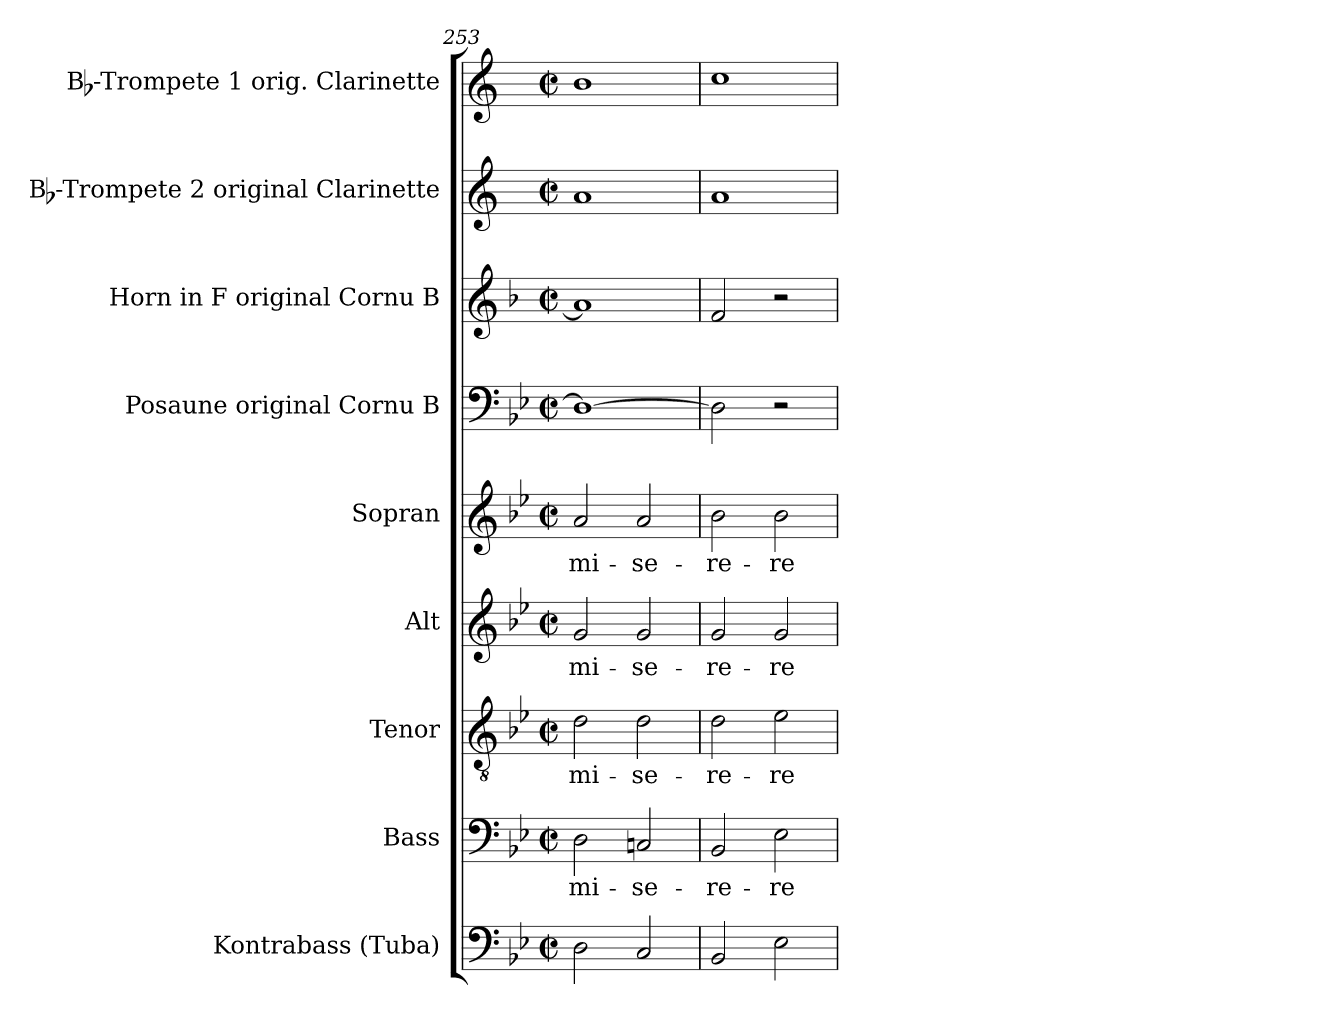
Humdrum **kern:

**kern	**kern	**text	**kern	**text	**kern	**text	**kern	**text	**kern	**kern	**kern	**kern
*part9	*part8	*part8	*part7	*part7	*part6	*part6	*part5	*part5	*part4	*part3	*part2	*part1
*staff9	*staff8	*staff8	*staff7	*staff7	*staff6	*staff6	*staff5	*staff5	*staff4	*staff3	*staff2	*staff1
*I"Kontrabass (Tuba)	*I"Bass	*	*I"Tenor	*	*I"Alt	*	*I"Sopran	*	*I"Posaune original Cornu B	*I"Horn in F original Cornu B	*I"Bb-Trompete 2 original Clarinette	*I"Bb-Trompete 1 orig. Clarinette
*I'Kb.	*I'B.	*	*I'T.	*	*I'A.	*	*I'S.	*	*I'Pos.	*I'Hrn.	*I'Bb Trp. 2	*I'Bb Trp. 1
*clefF4	*clefF4	*	*clefGv2	*	*clefG2	*	*clefG2	*	*clefF4	*clefG2	*clefG2	*clefG2
*ITrd7c12	*	*	*	*	*	*	*	*	*	*ITrd4c7	*ITrd1c2	*ITrd1c2
*k[b-e-]	*k[b-e-]	*	*k[b-e-]	*	*k[b-e-]	*	*k[b-e-]	*	*k[b-e-]	*k[b-e-]	*k[b-e-]	*k[b-e-]
*B-:	*B-:	*	*B-:	*	*B-:	*	*B-:	*	*B-:	*B-:	*B-:	*B-:
*M2/2	*M2/2	*	*M2/2	*	*M2/2	*	*M2/2	*	*M2/2	*M2/2	*M2/2	*M2/2
*met(c|)	*met(c|)	*	*met(c|)	*	*met(c|)	*	*met(c|)	*	*met(c|)	*met(c|)	*met(c|)	*met(c|)
=253	=253	=253	=253	=253	=253	=253	=253	=253	=253	=253	=253	=253
!	!	!LO:LY:b	!	!LO:LY:b	!	!LO:LY:b	!	!LO:LY:b	!	!	!	!
2DD\	2D\	mi-	2d\	mi-	2g/	mi-	2a/	mi-	1D_	1d]	1g	1a
!	!	!LO:LY:b	!	!LO:LY:b	!	!LO:LY:b	!	!LO:LY:b	!	!	!	!
2CC/	2Cn/	-se-	2d\	-se-	2g/	-se-	2a/	-se-	.	.	.	.
=254	=254	=254	=254	=254	=254	=254	=254	=254	=254	=254	=254	=254
!	!	!LO:LY:b	!	!LO:LY:b	!	!LO:LY:b	!	!LO:LY:b	!	!	!	!
2BBB-/	2BB-/	-re-	2d\	-re-	2g/	-re-	2b-\	-re-	2D\]	2B-/	1g	1b-
!	!	!LO:LY:b	!	!LO:LY:b	!	!LO:LY:b	!	!LO:LY:b	!	!	!	!
2EE-\	2E-\	-re	2e-\	-re	2g/	-re	2b-\	-re	2r	2r	.	.
=	=	=	=	=	=	=	=	=	=	=	=	=
*-	*-	*-	*-	*-	*-	*-	*-	*-	*-	*-	*-	*-
